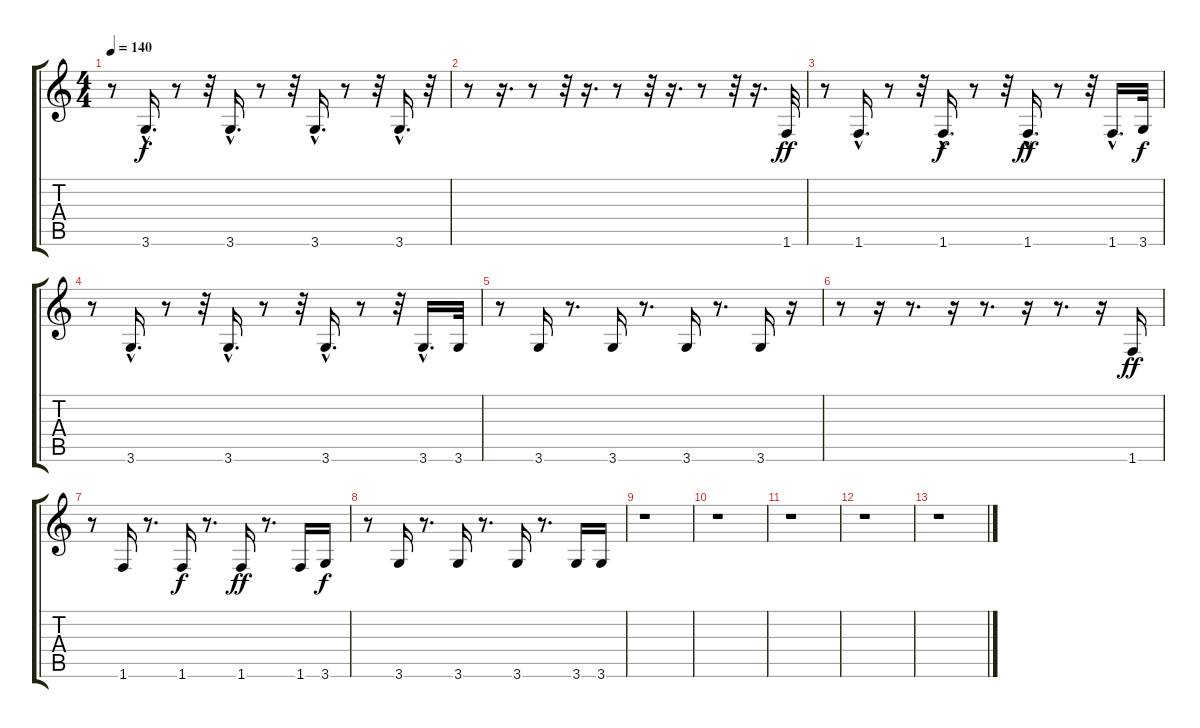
\track "" {instrument slapbass1}
\staff {score tabs}
\tuning (E4 B3 G3 D3 A2 E2) {hide}
\ts (4 4)
\tempo 140
\clef g2
\ks c
r.8{dy f} 3.6{hac}.16{d} r.8 r.32 3.6{hac}.16{d} r.8 r.32 3.6{hac}.16{d} r.8 r.32 3.6{hac}.16{d} r.32 |
r.8 r.16{d} r.8 r.32 r.16{d} r.8 r.32 r.16{d} r.8 r.32 r.16{d} 1.6.32{dy ff} |
r.8 1.6{hac}.16{d} r.8 r.32 1.6{hac}.16{d dy f} r.8 r.32 1.6{hac}.16{d dy ff} r.8 r.32 1.6{hac}.16{d} 3.6.32{dy f} |
r.8 3.6{hac}.16{d} r.8 r.32 3.6{hac}.16{d} r.8 r.32 3.6{hac}.16{d} r.8 r.32 3.6{hac}.16{d} 3.6.32 |
r.8 3.6.16 r.8{d} 3.6.16 r.8{d} 3.6.16 r.8{d} 3.6.16 r.16 |
r.8 r.16 r.8{d} r.16 r.8{d} r.16 r.8{d} r.16 1.6.16{dy ff} |
r.8 1.6.16 r.8{d} 1.6.16{dy f} r.8{d} 1.6.16{dy ff} r.8{d} 1.6.16 3.6.16{dy f} |
r.8 3.6.16 r.8{d} 3.6.16 r.8{d} 3.6.16 r.8{d} 3.6.16 3.6.16 |
r.1 |
r.1 |
r.1 |
r.1 |
r.1
